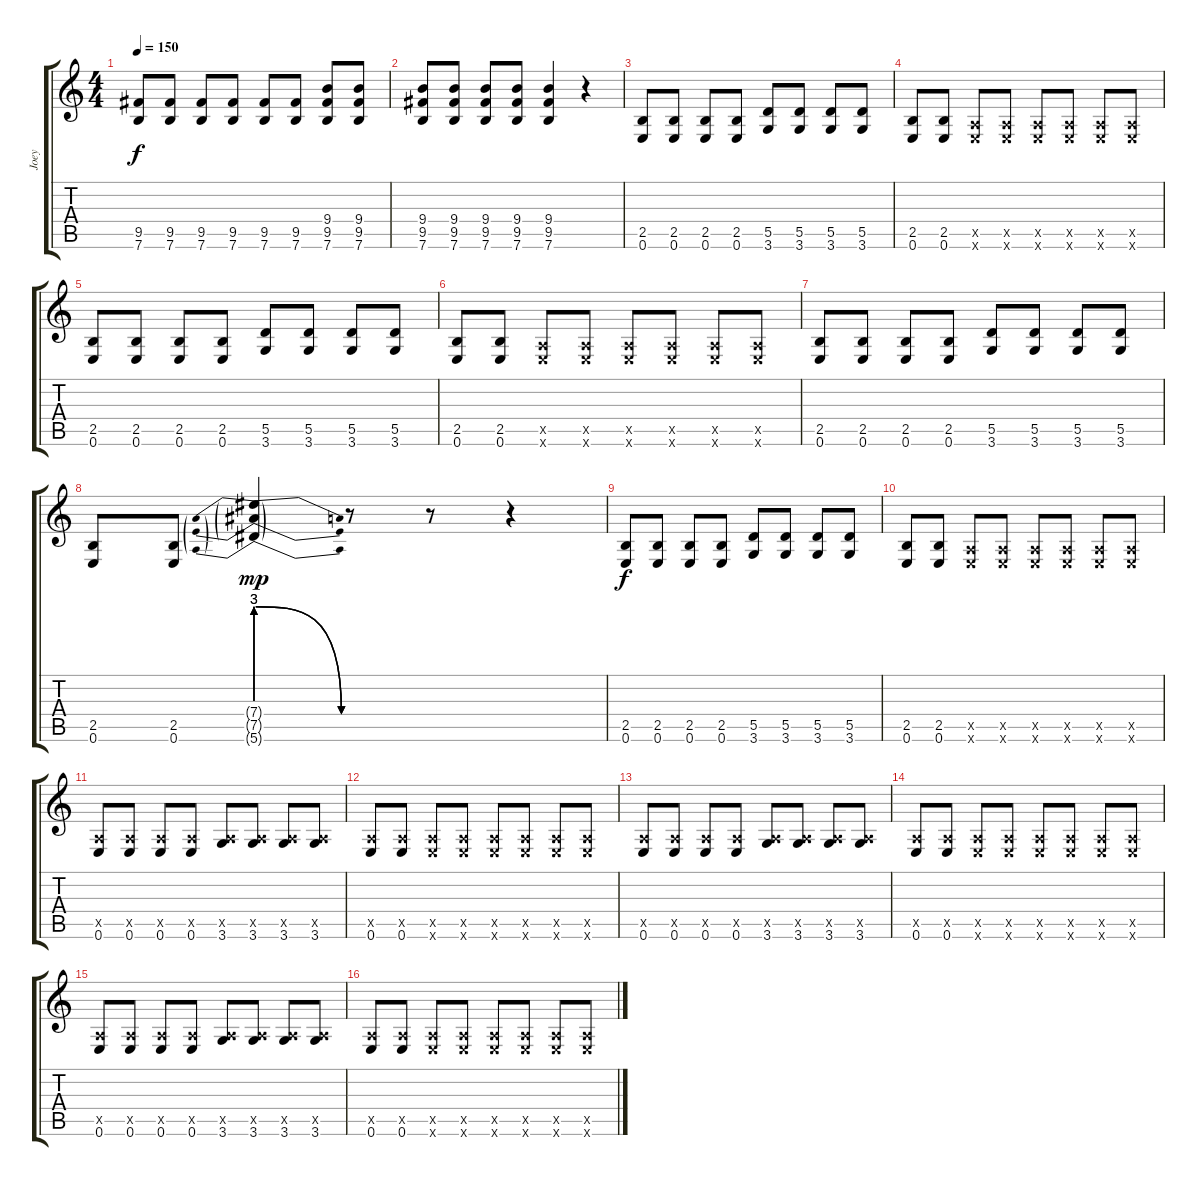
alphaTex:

\track ("Joey" "Joey") {instrument distortionguitar}
\staff {score tabs}
\tuning (E4 B3 G3 D3 A2 E2) {hide}
\ts (4 4)
\tempo 150
\clef g2
\ks c
(9.5 7.6).8{dy f instrument distortionguitar} (9.5 7.6).8 (9.5 7.6).8 (9.5 7.6).8 (9.5 7.6).8 (9.5 7.6).8 (9.4 9.5 7.6).8 (9.4 9.5 7.6).8 |
(9.4 9.5 7.6).8 (9.4 9.5 7.6).8 (9.4 9.5 7.6).8 (9.4 9.5 7.6).8 (9.4 9.5 7.6).4 r.4 |
(2.5 0.6).8 (2.5 0.6).8 (2.5 0.6).8 (2.5 0.6).8 (5.5 3.6).8 (5.5 3.6).8 (5.5 3.6).8 (5.5 3.6).8 |
(2.5 0.6).8 (2.5 0.6).8 (0.5{x} 0.6{x}).8 (0.5{x} 0.6{x}).8 (0.5{x} 0.6{x}).8 (0.5{x} 0.6{x}).8 (0.5{x} 0.6{x}).8 (0.5{x} 0.6{x}).8 |
(2.5 0.6).8 (2.5 0.6).8 (2.5 0.6).8 (2.5 0.6).8 (5.5 3.6).8 (5.5 3.6).8 (5.5 3.6).8 (5.5 3.6).8 |
(2.5 0.6).8 (2.5 0.6).8 (0.5{x} 0.6{x}).8 (0.5{x} 0.6{x}).8 (0.5{x} 0.6{x}).8 (0.5{x} 0.6{x}).8 (0.5{x} 0.6{x}).8 (0.5{x} 0.6{x}).8 |
(2.5 0.6).8 (2.5 0.6).8 (2.5 0.6).8 (2.5 0.6).8 (5.5 3.6).8 (5.5 3.6).8 (5.5 3.6).8 (5.5 3.6).8 |
(2.5 0.6).8 (2.5 0.6).8 (7.4{be (prebendrelease 0 12 60 0) g} 7.5{be (prebendrelease 0 12 60 0) g} 5.6{be (prebendrelease 0 12 60 0) g}).4{dy mp} r.8 r.8 r.4 |
(2.5 0.6).8{dy f} (2.5 0.6).8 (2.5 0.6).8 (2.5 0.6).8 (5.5 3.6).8 (5.5 3.6).8 (5.5 3.6).8 (5.5 3.6).8 |
(2.5 0.6).8 (2.5 0.6).8 (0.5{x} 0.6{x}).8 (0.5{x} 0.6{x}).8 (0.5{x} 0.6{x}).8 (0.5{x} 0.6{x}).8 (0.5{x} 0.6{x}).8 (0.5{x} 0.6{x}).8 |
(0.5{x} 0.6).8 (0.5{x} 0.6).8 (0.5{x} 0.6).8 (0.5{x} 0.6).8 (0.5{x} 3.6).8 (0.5{x} 3.6).8 (0.5{x} 3.6).8 (0.5{x} 3.6).8 |
(0.5{x} 0.6).8 (0.5{x} 0.6).8 (0.5{x} 0.6{x}).8 (0.5{x} 0.6{x}).8 (0.5{x} 0.6{x}).8 (0.5{x} 0.6{x}).8 (0.5{x} 0.6{x}).8 (0.5{x} 0.6{x}).8 |
(0.5{x} 0.6).8 (0.5{x} 0.6).8 (0.5{x} 0.6).8 (0.5{x} 0.6).8 (0.5{x} 3.6).8 (0.5{x} 3.6).8 (0.5{x} 3.6).8 (0.5{x} 3.6).8 |
(0.5{x} 0.6).8 (0.5{x} 0.6).8 (0.5{x} 0.6{x}).8 (0.5{x} 0.6{x}).8 (0.5{x} 0.6{x}).8 (0.5{x} 0.6{x}).8 (0.5{x} 0.6{x}).8 (0.5{x} 0.6{x}).8 |
(0.5{x} 0.6).8 (0.5{x} 0.6).8 (0.5{x} 0.6).8 (0.5{x} 0.6).8 (0.5{x} 3.6).8 (0.5{x} 3.6).8 (0.5{x} 3.6).8 (0.5{x} 3.6).8 |
(0.5{x} 0.6).8 (0.5{x} 0.6).8 (0.5{x} 0.6{x}).8 (0.5{x} 0.6{x}).8 (0.5{x} 0.6{x}).8 (0.5{x} 0.6{x}).8 (0.5{x} 0.6{x}).8 (0.5{x} 0.6{x}).8
